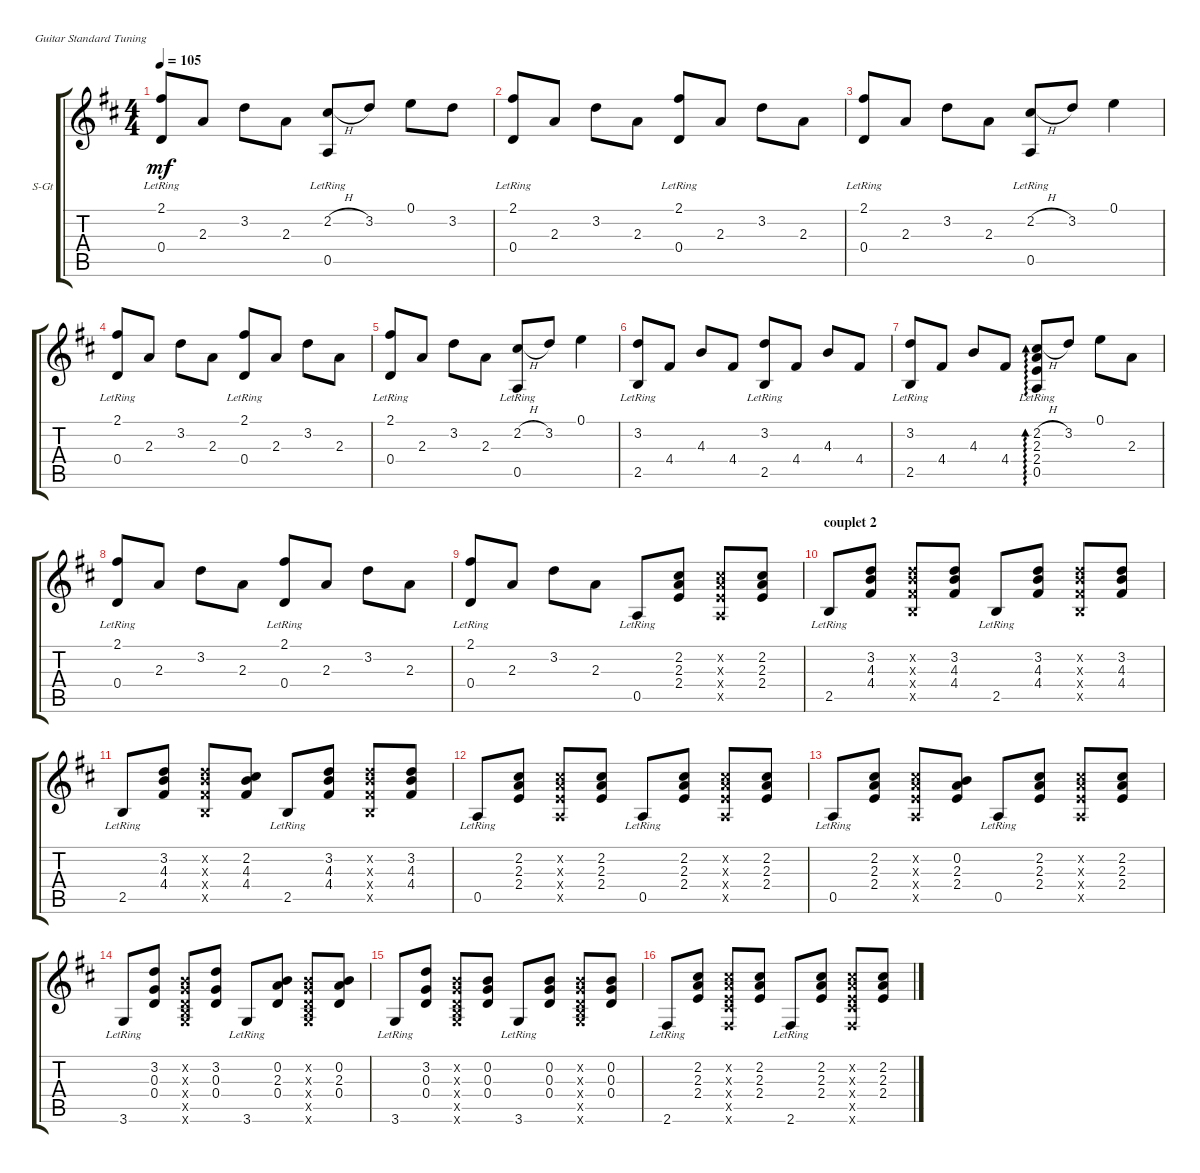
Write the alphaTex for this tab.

\defaultSystemsLayout 4
\bracketExtendMode groupsimilarinstruments
\firstSystemTrackNameOrientation horizontal
\otherSystemsTrackNameOrientation horizontal
\track ("Steel Guitar" "S-Gt") {instrument acousticguitarsteel}
\staff {score tabs}
\tuning (E4 B3 G3 D3 A2 E2)
\ts (4 4)
\tempo 105
\clef g2
\ks d
(2.1 0.4{lr}).8{dy mf} 2.3.8 3.2.8 2.3.8 (2.2{h} 0.5{lr}).8 3.2.8 0.1.8 3.2.8 |
(2.1 0.4{lr}).8 2.3.8 3.2.8 2.3.8 (2.1 0.4{lr}).8 2.3.8 3.2.8 2.3.8 |
(2.1 0.4{lr}).8 2.3.8 3.2.8 2.3.8 (2.2{h} 0.5{lr}).8 3.2.8 0.1.4 |
(2.1 0.4{lr}).8 2.3.8 3.2.8 2.3.8 (2.1 0.4{lr}).8 2.3.8 3.2.8 2.3.8 |
(2.1 0.4{lr}).8 2.3.8 3.2.8 2.3.8 (2.2{h} 0.5{lr}).8 3.2.8 0.1.4 |
(3.2 2.5{lr}).8 4.4.8 4.3.8 4.4.8 (3.2 2.5{lr}).8 4.4.8 4.3.8 4.4.8 |
(3.2 2.5{lr}).8 4.4.8 4.3.8 4.4.8 (2.2{h} 0.5{lr} 2.4 2.3).8{ad 0} 3.2.8 0.1.8 2.3.8 |
(2.1 0.4{lr}).8 2.3.8 3.2.8 2.3.8 (2.1 0.4{lr}).8 2.3.8 3.2.8 2.3.8 |
(2.1 0.4{lr}).8 2.3.8 3.2.8 2.3.8 0.5{lr}.8 (2.4 2.3 2.2).8 (0.5{x} 2.4{x} 2.3{x} 2.2{x}).8 (2.4 2.3 2.2).8 |
\section ("" "couplet 2")
2.5{lr}.8 (4.4 4.3 3.2).8 (2.5{x} 4.4{x} 4.3{x} 3.2{x}).8 (4.4 4.3 3.2).8 2.5{lr}.8 (4.4 4.3 3.2).8 (2.5{x} 4.4{x} 4.3{x} 3.2{x}).8 (4.4 4.3 3.2).8 |
2.5{lr}.8 (4.4 4.3 3.2).8 (2.5{x} 4.4{x} 4.3{x} 3.2{x}).8 (4.4 4.3 2.2).8 2.5{lr}.8 (4.4 4.3 3.2).8 (2.5{x} 4.4{x} 4.3{x} 3.2{x}).8 (4.4 4.3 3.2).8 |
0.5{lr}.8 (2.4 2.3 2.2).8 (0.5{x} 2.4{x} 2.3{x} 2.2{x}).8 (2.4 2.3 2.2).8 0.5{lr}.8 (2.4 2.3 2.2).8 (0.5{x} 2.4{x} 2.3{x} 2.2{x}).8 (2.4 2.3 2.2).8 |
0.5{lr}.8 (2.4 2.3 2.2).8 (0.5{x} 2.4{x} 2.3{x} 2.2{x}).8 (2.4 2.3 0.2).8 0.5{lr}.8 (2.4 2.3 2.2).8 (0.5{x} 2.4{x} 2.3{x} 2.2{x}).8 (2.4 2.3 2.2).8 |
3.6{lr}.8 (0.4 0.3 3.2).8 (2.5{x} 0.4{x} 0.3{x} 0.2{x} 3.6{x}).8 (0.4 0.3 3.2).8 3.6{lr}.8 (0.4 2.3 0.2).8 (2.5{x} 0.4{x} 0.3{x} 0.2{x} 3.6{x}).8 (0.4 2.3 0.2).8 |
3.6{lr}.8 (0.4 0.3 3.2).8 (2.5{x} 0.4{x} 0.3{x} 0.2{x} 3.6{x}).8 (0.4 0.3 0.2).8 3.6{lr}.8 (0.4 0.3 0.2).8 (2.5{x} 0.4{x} 0.3{x} 0.2{x} 3.6{x}).8 (0.4 0.3 0.2).8 |
2.6{lr}.8 (2.4 2.3 2.2).8 (4.5{x} 2.4{x} 2.3{x} 2.2{x} 2.6{x}).8 (2.4 2.3 2.2).8 2.6{lr}.8 (2.4 2.3 2.2).8 (4.5{x} 2.4{x} 2.3{x} 2.2{x} 2.6{x}).8 (2.4 2.3 2.2).8
